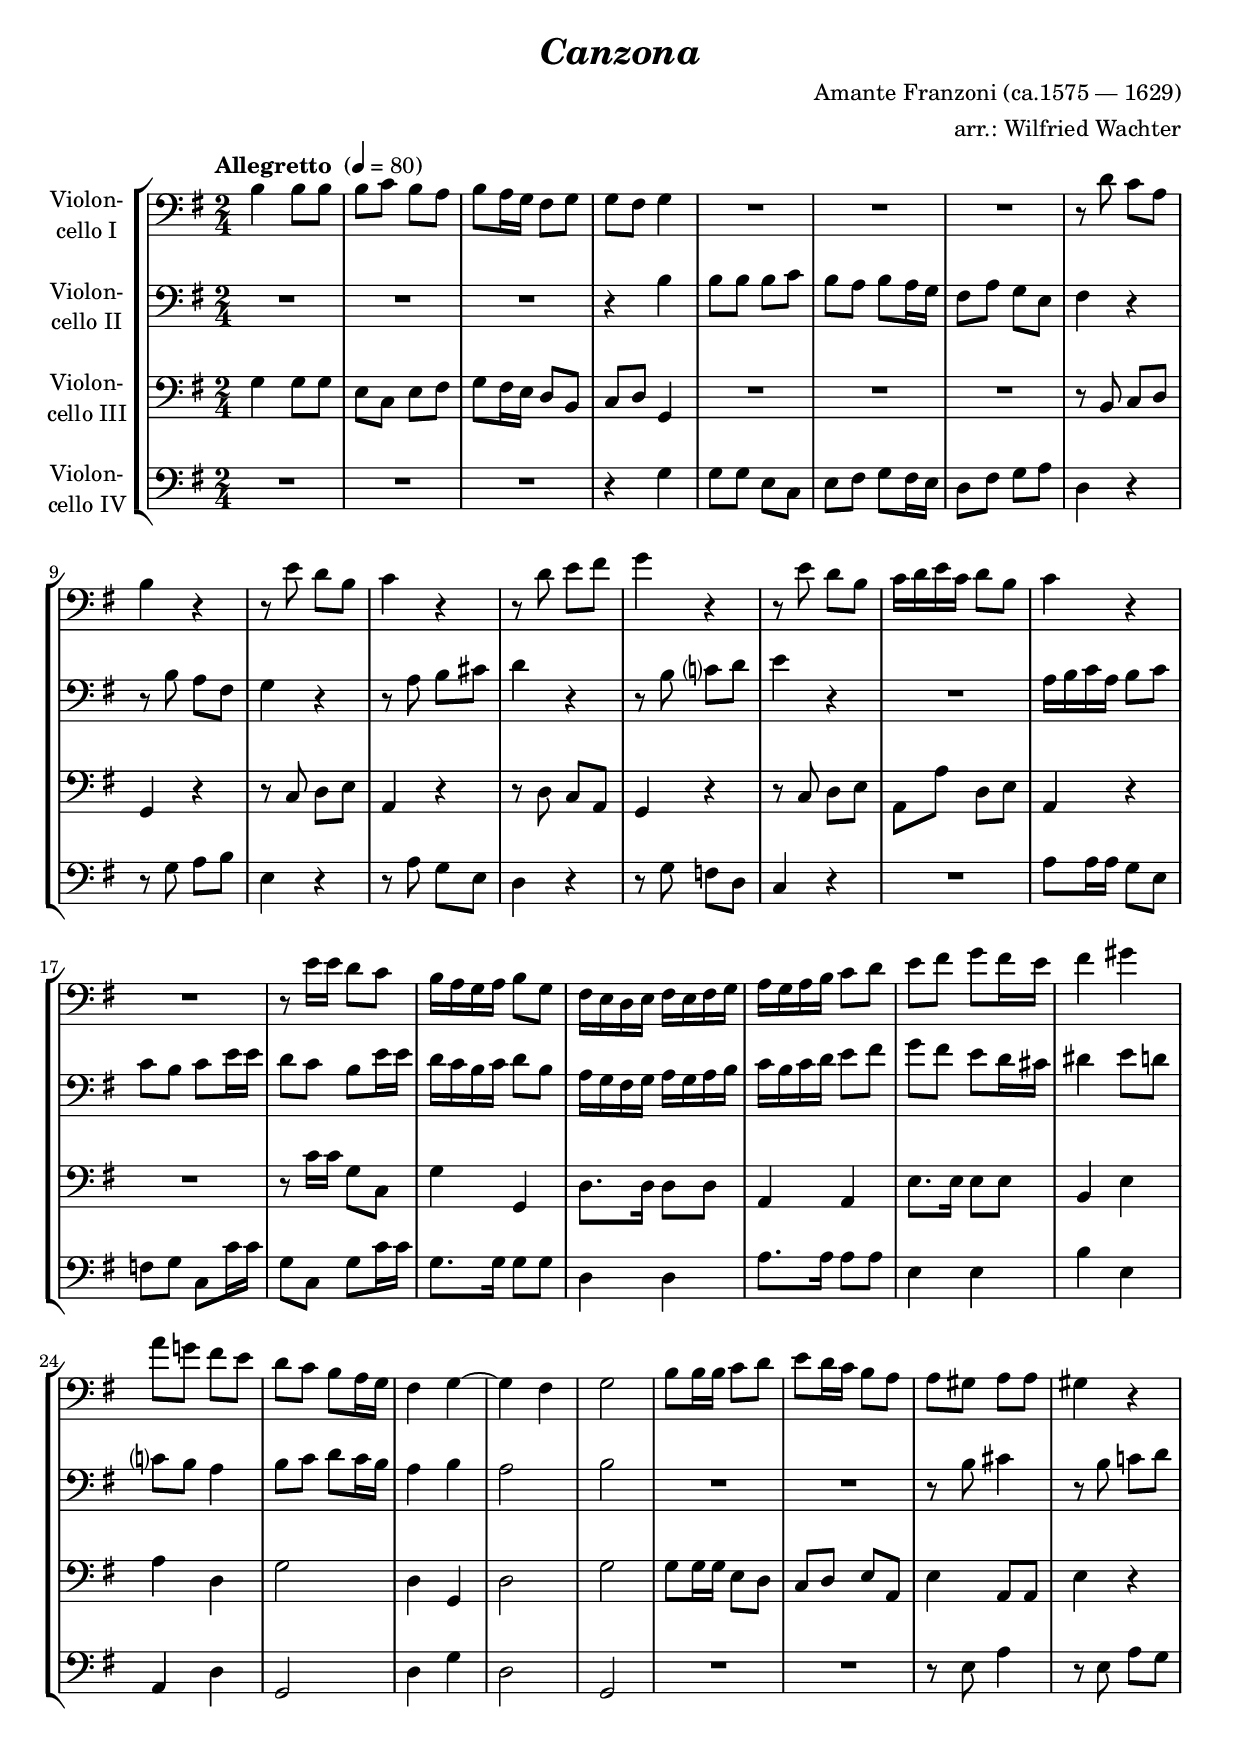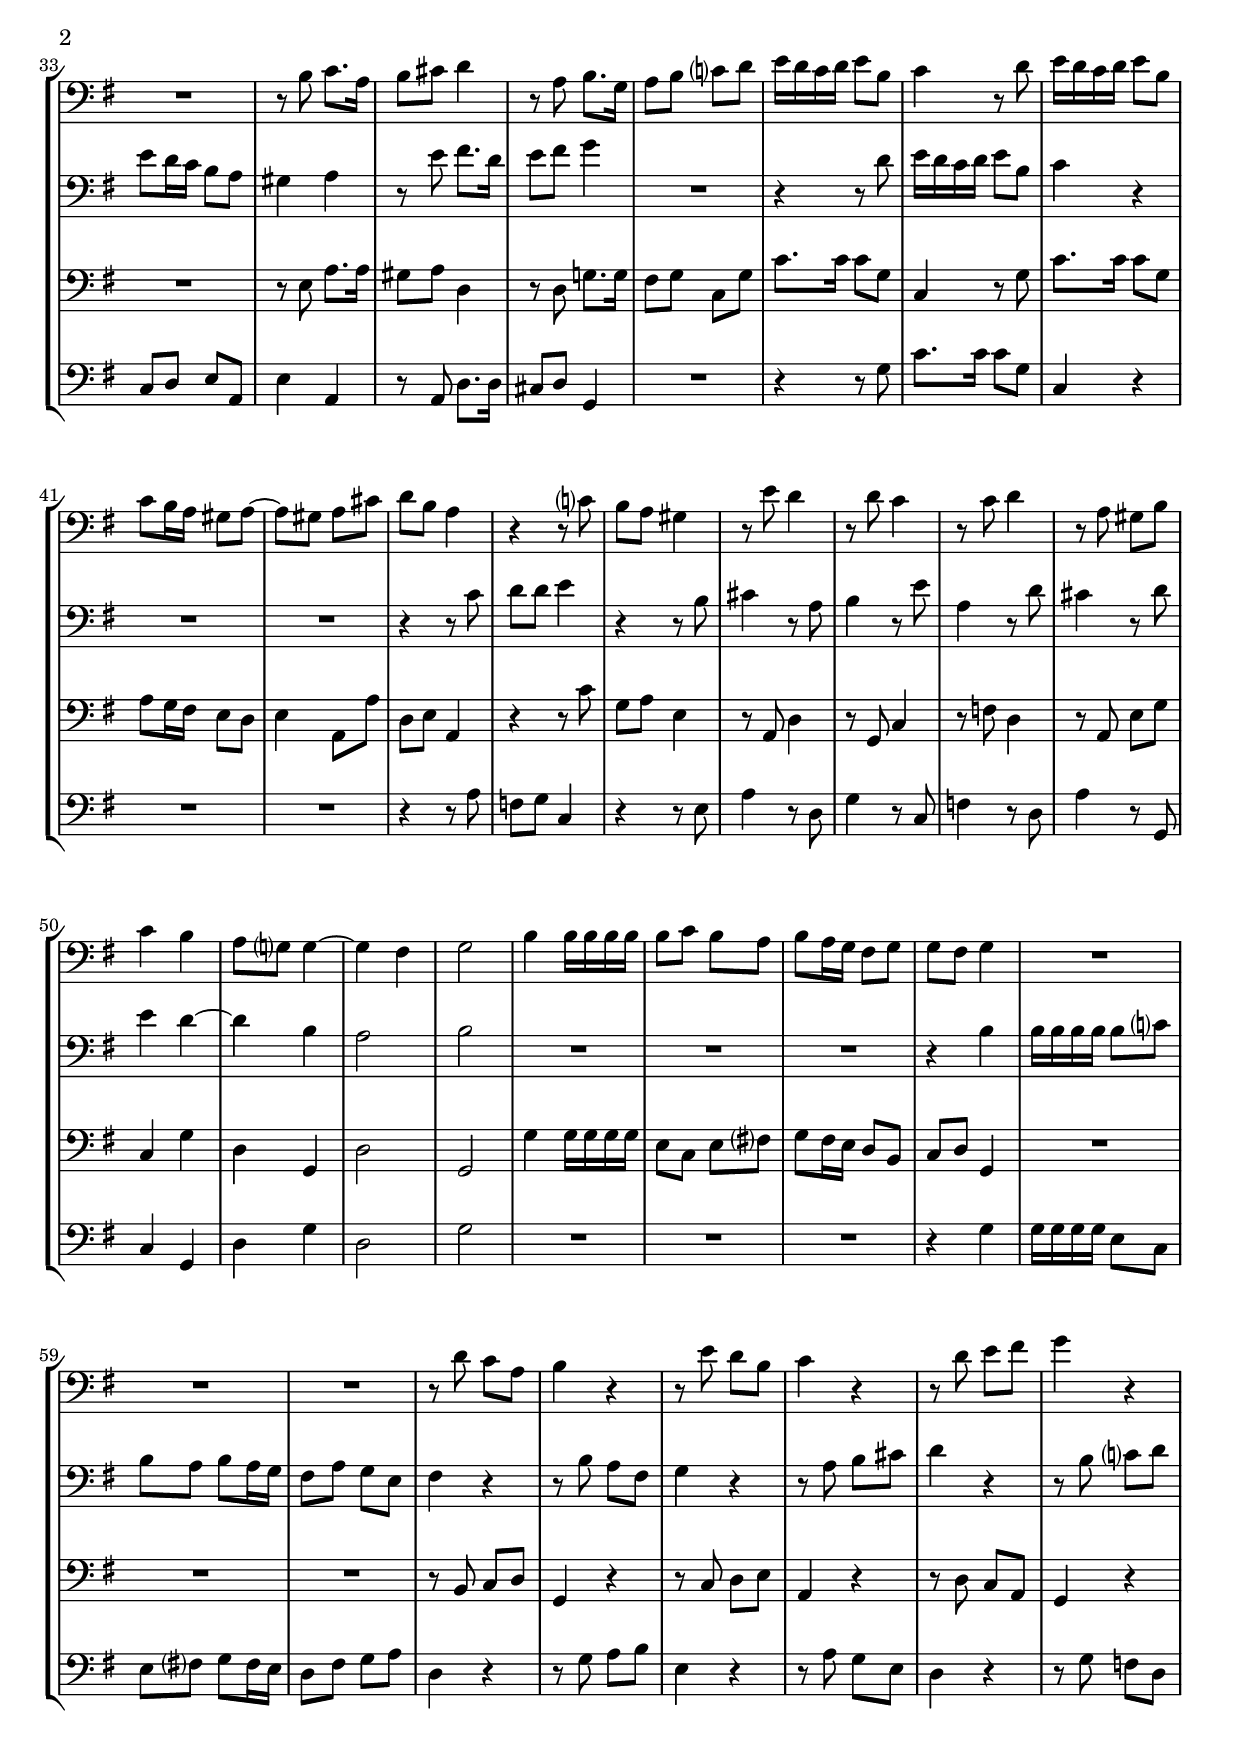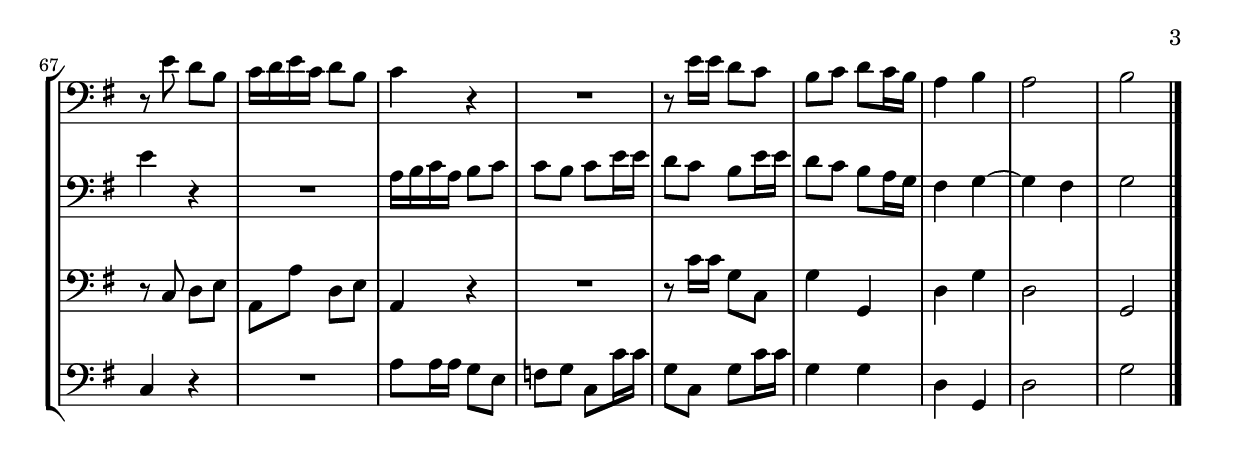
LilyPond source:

\version "2.18.2"
\include "deutsch.ly"
  
#(set-global-staff-size 19.7)

\header {
  title     = \markup \bold \italic "Canzona"
  composer  = "Amante Franzoni (ca.1575 — 1629)"
  arranger  = "arr.: Wilfried Wachter"
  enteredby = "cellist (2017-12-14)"
%  piece     = ""
}

voiceconsts = {
  \key e \minor
  \time 2/4
  \clef "bass"
% \numericTimeSignature
  \compressFullBarRests
  \tempo "Allegretto " 4=80
}

mifl = "flute"
mist = "string ensemble 1"
micl = "clarinet"
miba = "cello"
%milo = "drawbar organ"
milo = "harpsichord"

va = \relative c' {
  \voiceconsts

  h4 h8 h
  h c h a
  h a16 g fis8 g
  g fis g4
  R2*3
  r8 d' c a
  h4 r
  r8 e d h
  c4 r

  r8 d e fis
  g4 r
  r8 e d h
  c16 d e c d8 h
  c4 r
  R2
  r8 e16 e d8 c
  h16 a g a h8 g

  fis16 e d e fis e fis g
  a g a h c8 d
  e fis g fis16 e
  fis4 gis
  a8 g! fis e
  d c h a16 g
  fis4 g~

  g fis
  g2
  h8 h16 h c8 d
  e d16 c h8 a
  a gis a a
  gis4 r
  R2
  r8 h c8. a16
  h8 cis d4

  r8 a h8. g16
  a8 h c? d
  e16 d c d e8 h
  c4 r8 d
  e16 d c d e8 h
  c h16 a gis8 a~
  a gis a cis

  d h a4
  r4 r8 c?
  h a gis4
  r8 e' d4
  r8 d c4
  r8 c d4
  r8 a gis h
  c4 h
  a8 g? g4~
  g fis
  g2

  h4 h16 h h h
  h8 c h a
  h a16 g fis8 g
  g fis g4
  R2*3
  r8 d' c a
  h4 r
  r8 e d h
  c4 r

  r8 d e fis
  g4 r
  r8 e d h
  c16 d e c d8 h
  c4 r
  R2
  r8 e16 e d8 c
  h c d c16 h
  a4 h
  a2
  h \bar "|."
}

vb = \relative c' {
  \voiceconsts

  R2*3
  r4 h
  h8 h h c
  h a h a16 g
  fis8 a g e
  fis4 r
  r8 h a fis
  g4 r
  r8 a h cis
  d4 r

  r8 h c? d
  e4 r
  R2
  a,16 h c a h8 c
  c h c e16 e
  d8 c h e16 e
  d c h c d8 h

  a16 g fis g a g a h
  c h c d e8 fis
  g fis e d16 cis
  dis4 e8 d
  c? h a4
  h8 c d c16 h
  a4 h

  a2
  h
  R2*2
  r8 h cis4
  r8 h c! d
  e d16 c h8 a
  gis4 a
  r8 e' fis8. d16
  e8 fis g4
  R2

  r4 r8 d e16 d c d e8 h
  c4 r
  R2*2
  r4 r8 c
  d d e4
  r r8 h
  cis4 r8 a
  h4 r8 e
  a,4 r8 d

  cis4 r8 d
  e4 d~
  d h
  a2
  h
  R2*3
  r4 h
  h16 h h h h8 c?
  h a h a16 g
  fis8 a g e
  fis4 r

  r8 h a fis
  g4 r
  r8 a h cis
  d4 r
  r8 h c? d
  e4 r
  R2
  a,16 h c a h8 c
  c h c e16 e

  d8 c h e16 e
  d8 c h a16 g
  fis4 g~
  g fis
  g2 \bar "|."
}

vc = \relative c' {
  \voiceconsts

  g4 g8 g
  e c e fis
  g fis16 e d8 h
  c d g,4
  R2*3
  r8 h c d
  g,4 r
  r8 c d e
  a,4 r
  r8 d c a

  g4 r
  r8 c d e
  a, a' d, e
  a,4 r
  R2
  r8 c'16 c g8 c,
  g'4 g,
  d'8. d16 d8 d
  a4 a
  e'8. e16 e8 e
  h4 e

  a d,
  g2
  d4 g,
  d'2
  g
  g8 g16 g e8 d
  c d e a,
  e'4 a,8 a
  e'4 r
  R2
  r8 e a8. a16
  gis8 a d,4

  r8 d g!8. g16
  fis8 g c, g'
  c8. c16 c8 g
  c,4 r8 g'
  c8. c16 c8 g
  a g16 fis e8 d
  e4 a,8 a'
  d, e a,4
  r r8 c'

  g a e4
  r8 a, d4
  r8 g, c4
  r8 f d4
  r8 a e' g
  c,4 g'
  d g,
  d'2
  g,
  g'4 g16 g g g
  e8 c e fis?

  g fis16 e d8 h
  c d g,4
  R2*3
  r8 h c d
  g,4 r
  r8 c d e
  a,4 r
  r8 d c a
  g4 r
  r8 c d e

  a, a' d, e
  a,4 r
  R2
  r8 c'16 c g8 c,
  g'4 g,
  d' g
  d2
  g, \bar "|."
}

vd = \relative c' {
  \voiceconsts

  R2*3
  r4 g
  g8 g e c
  e fis g fis16 e
  d8 fis g a
  d,4 r
  r8 g a h
  e,4 r
  r8 a g e
  d4 r

  r8 g f d
  c4 r
  R2
  a'8 a16 a g8 e
  f g c, c'16 c
  g8 c, g' c16 c
  g8. g16 g8 g
  d4 d
  a'8. a16 a8 a

  e4 e
  h' e,
  a, d
  g,2
  d'4 g
  d2
  g,
  R2*2
  r8 e' a4
  r8 e a g
  c, d e a,
  e'4 a,

  r8 a d8. d16
  cis8 d g,4
  R2
  r4 r8 g'
  c8. c16 c8 g
  c,4 r
  R2*2
  r4 r8 a'
  f g c,4
  r r8 e
  a4 r8 d,

  g4 r8 c,
  f4 r8 d
  a'4 r8 g,
  c4 g
  d' g
  d2
  g
  R2*3
  r4 g
  g16 g g g e8 c
  e fis? g fis16 e

  d8 fis g a
  d,4 r
  r8 g a h
  e,4 r
  r8 a g e
  d4 r
  r8 g f d
  c4 r
  R2
  a'8 a16 a g8 e

  f g c, c'16 c
  g8 c, g' c16 c
  g4 g
  d g,
  d'2
  g \bar "|."
}


music = \new StaffGroup <<
      \new Staff {
	\set Staff.midiInstrument = \miba
	\set Staff.instrumentName = \markup \center-column { "Violon-" "cello I" }
	\transpose e e { \va }
      }

      \new Staff {
	\set Staff.midiInstrument = \miba
	\set Staff.instrumentName = \markup \center-column { "Violon-" "cello II" }
	\transpose e e { \vb }
      }

      \new Staff {
	\set Staff.midiInstrument = \miba
	\set Staff.instrumentName = \markup \center-column { "Violon-" "cello III" }
	\transpose e e { \vc }
      }

      \new Staff {
	\set Staff.midiInstrument = \miba
	\set Staff.instrumentName = \markup \center-column { "Violon-" "cello IV" }
	\transpose e e { \vd }
      }
>>

\book {
  \score {
    \music
    \layout {}
  }

  \score {
    \unfoldRepeats \music

    \midi {
      \context {
        \Score
      }
    }
  }
}
